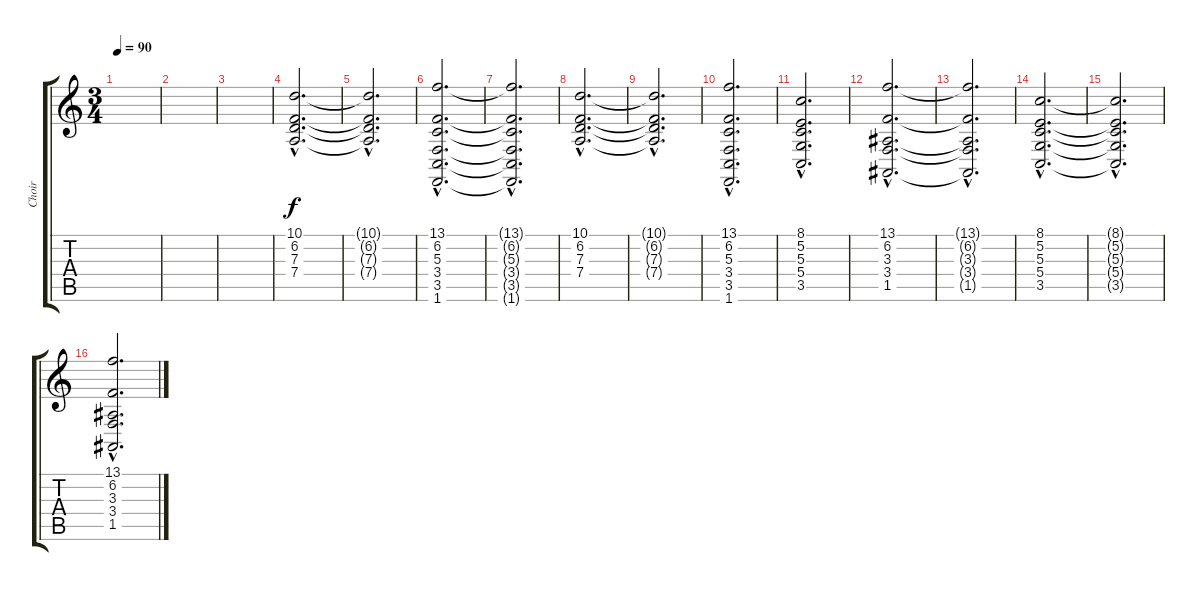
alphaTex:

\track ("Choir" "Choir") {instrument choiraahs}
\staff {score tabs}
\tuning (E4 B3 G3 D3 A2 E2) {hide}
\ts (3 4)
\tempo 90
\clef g2
\ks c
|
|
|
(10.1{hac} 6.2{hac} 7.3{hac} 7.4{hac}).2{d} |
(10.1{hac t} 6.2{hac t} 7.3{hac t} 7.4{hac t}).2{d} |
(13.1{hac} 6.2{hac} 5.3{hac} 3.4{hac} 3.5{hac} 1.6{hac}).2{d} |
(13.1{hac t} 6.2{hac t} 5.3{hac t} 3.4{hac t} 3.5{hac t} 1.6{hac t}).2{d} |
(10.1{hac} 6.2{hac} 7.3{hac} 7.4{hac}).2{d} |
(10.1{hac t} 6.2{hac t} 7.3{hac t} 7.4{hac t}).2{d} |
(13.1{hac} 6.2{hac} 5.3{hac} 3.4{hac} 3.5{hac} 1.6{hac}).2{d} |
(8.1{hac} 5.2{hac} 5.3{hac} 5.4{hac} 3.5{hac}).2{d} |
(13.1{hac} 6.2{hac} 3.3{hac} 3.4{hac} 1.5{hac}).2{d} |
(13.1{hac t} 6.2{hac t} 3.3{hac t} 3.4{hac t} 1.5{hac t}).2{d} |
(8.1{hac} 5.2{hac} 5.3{hac} 5.4{hac} 3.5{hac}).2{d} |
(8.1{hac t} 5.2{hac t} 5.3{hac t} 5.4{hac t} 3.5{hac t}).2{d} |
(13.1{hac} 6.2{hac} 3.3{hac} 3.4{hac} 1.5{hac}).2{d}
